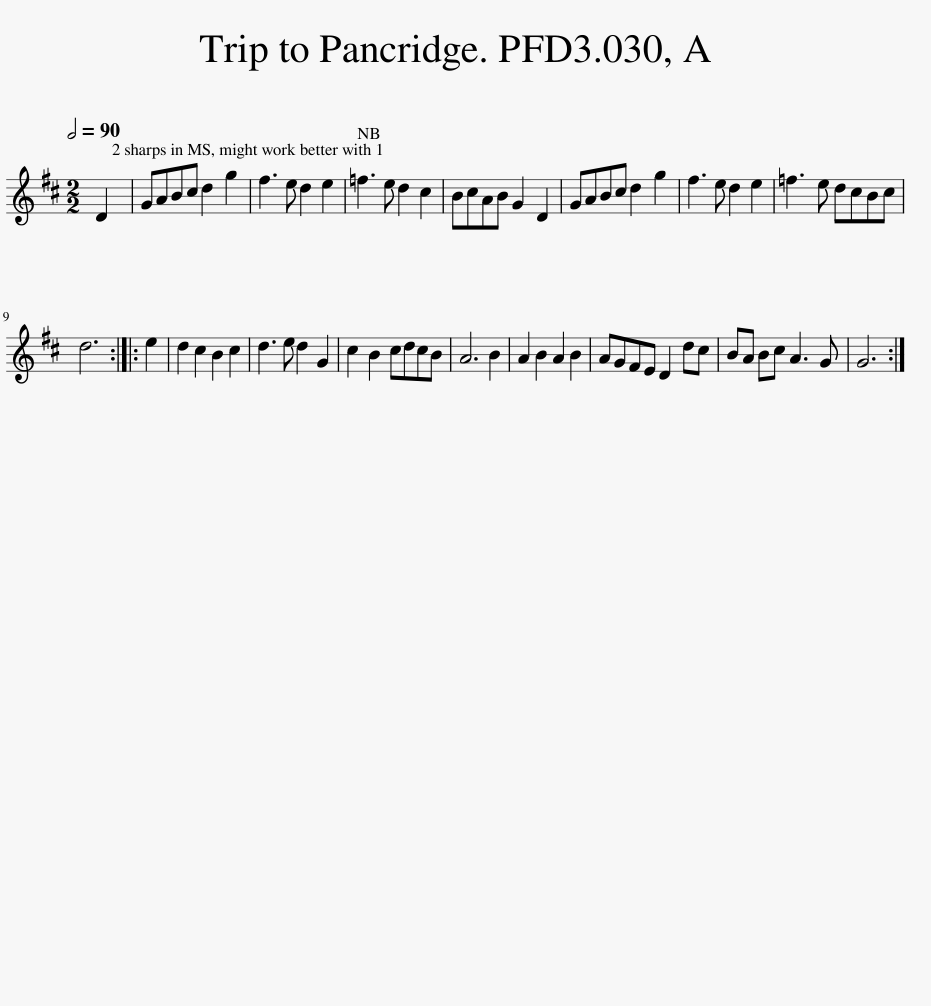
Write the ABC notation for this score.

X:1
L:1/8
Q:1/2=90
M:2/2
I:linebreak $
K:D
V:1 treble
V:1
 D2 | GABc d2 g2 | f3 e d2 e2 | =f3 e d2 c2 | BcAB G2 D2 | %5
 GABc d2 g2 | f3 e d2 e2 | =f3 e dcBc |$ d6 :: e2 | %10
 d2 c2 B2 c2 | d3 e d2 G2 | c2 B2 cdcB | A6 B2 | A2 B2 A2 B2 | %15
 AGFE D2 dc | BA Bc A3 G | G6 :| %18
